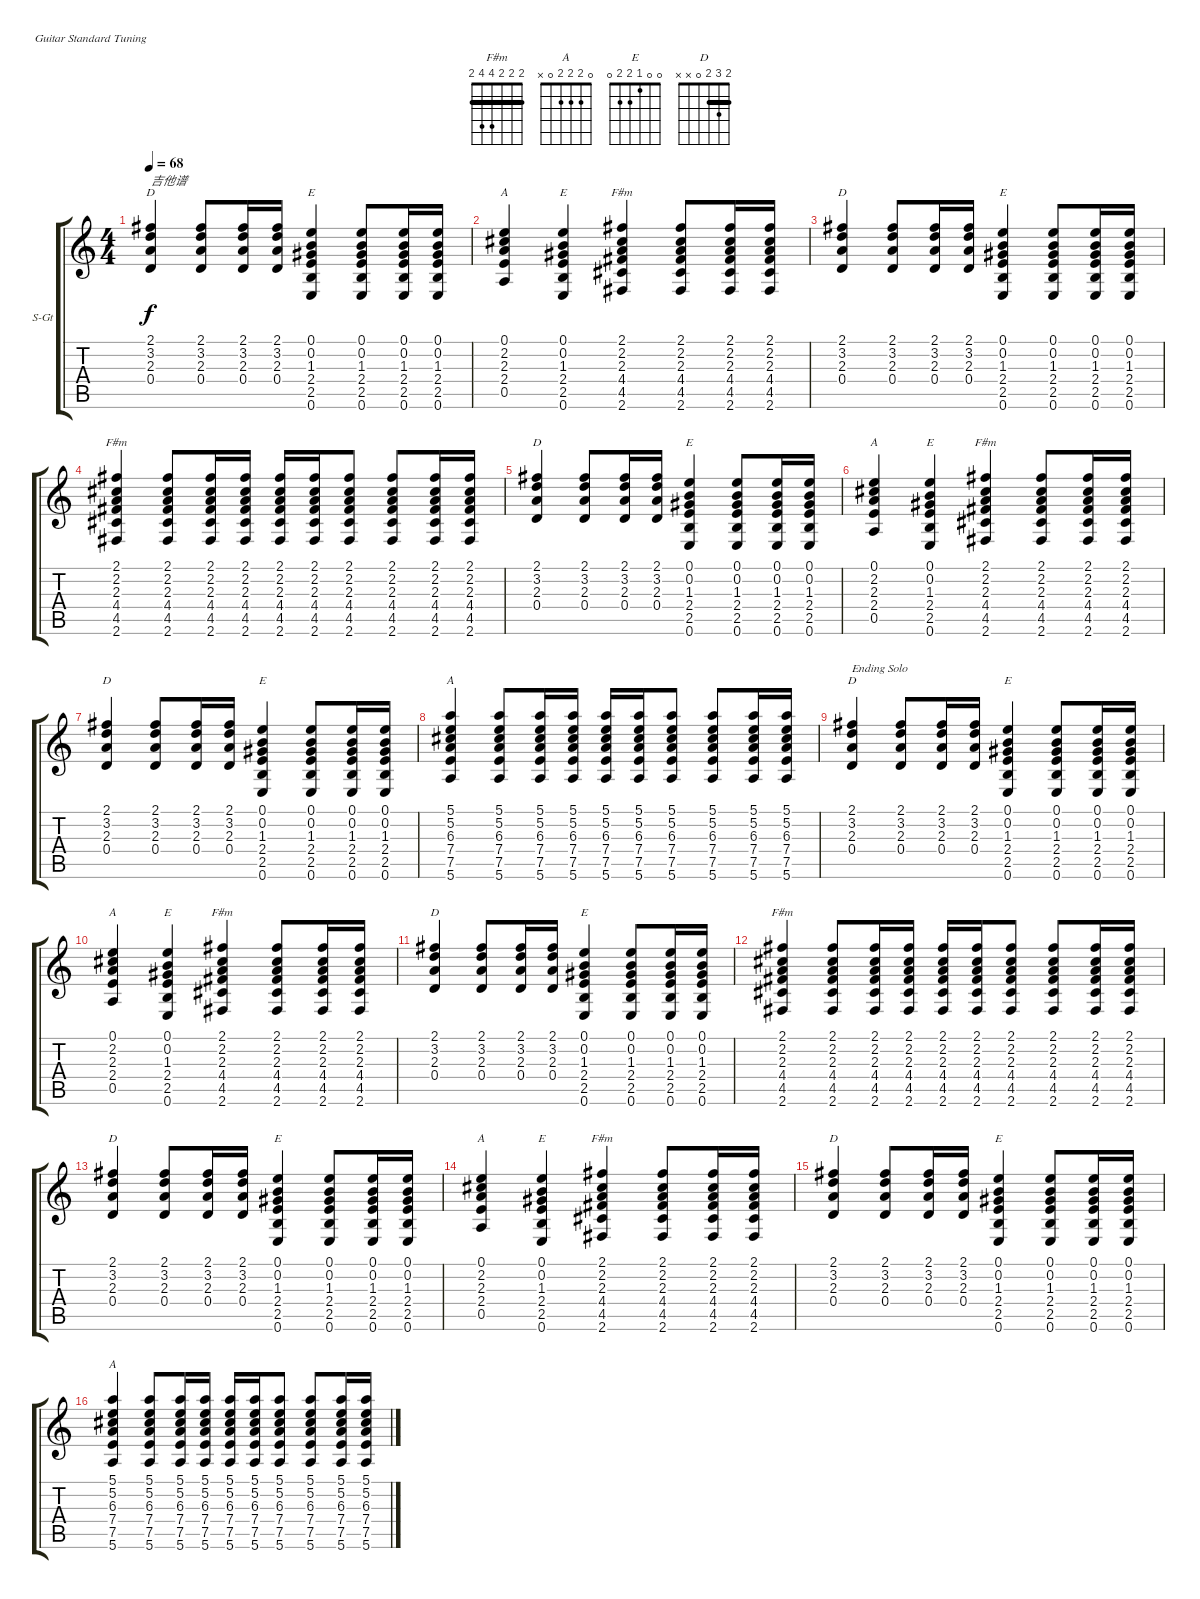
\bracketExtendMode groupsimilarinstruments
\firstSystemTrackNameOrientation horizontal
\otherSystemsTrackNameOrientation horizontal
\track ("节奏—黄家驹" "S-Gt") {instrument acousticguitarsteel}
\staff {score tabs}
\tuning (E4 B3 G3 D3 A2 E2)
\chord ("F#m" 2 2 2 4 4 2) {showfingering false barre (2 2 2)}
\chord ("A" 5 5 6 7 7 5) {firstfret 5 showfingering false barre (5 5)}
\chord ("E" 0 0 1 2 2 0) {showfingering false}
\chord ("D" 2 3 2 0 x x) {showfingering false barre 2}
\chord ("A" 0 2 2 2 0 x) {showfingering false}
\ts (4 4)
\tempo 68
\clef g2
\ks c
(2.1 3.2 2.3 0.4).4{ch "D" txt "吉他谱" dy f} (2.1 3.2 2.3 0.4).8 (2.1 3.2 2.3 0.4).16 (2.1 3.2 2.3 0.4).16 (0.1 0.2 1.3 2.4 2.5 0.6).4{ch "E"} (0.1 0.2 1.3 2.4 2.5 0.6).8 (0.1 0.2 1.3 2.4 2.5 0.6).16 (0.1 0.2 1.3 2.4 2.5 0.6).16 |
(0.1 2.2 2.3 2.4 0.5).4{ch "A"} (0.1 0.2 1.3 2.4 2.5 0.6).4{ch "E"} (2.1 2.2 2.3 4.4 4.5 2.6).4{ch "F#m"} (2.1 2.2 2.3 4.4 4.5 2.6).8 (2.1 2.2 2.3 4.4 4.5 2.6).16 (2.1 2.2 2.3 4.4 4.5 2.6).16 |
(2.1 3.2 2.3 0.4).4{ch "D"} (2.1 3.2 2.3 0.4).8 (2.1 3.2 2.3 0.4).16 (2.1 3.2 2.3 0.4).16 (0.1 0.2 1.3 2.4 2.5 0.6).4{ch "E"} (0.1 0.2 1.3 2.4 2.5 0.6).8 (0.1 0.2 1.3 2.4 2.5 0.6).16 (0.1 0.2 1.3 2.4 2.5 0.6).16 |
(2.1 2.2 2.3 4.4 4.5 2.6).4{ch "F#m"} (2.1 2.2 2.3 4.4 4.5 2.6).8 (2.1 2.2 2.3 4.4 4.5 2.6).16 (2.1 2.2 2.3 4.4 4.5 2.6).16 (2.1 2.2 2.3 4.4 4.5 2.6).16 (2.1 2.2 2.3 4.4 4.5 2.6).16 (2.1 2.2 2.3 4.4 4.5 2.6).8 (2.1 2.2 2.3 4.4 4.5 2.6).8 (2.1 2.2 2.3 4.4 4.5 2.6).16 (2.1 2.2 2.3 4.4 4.5 2.6).16 |
(2.1 3.2 2.3 0.4).4{ch "D"} (2.1 3.2 2.3 0.4).8 (2.1 3.2 2.3 0.4).16 (2.1 3.2 2.3 0.4).16 (0.1 0.2 1.3 2.4 2.5 0.6).4{ch "E"} (0.1 0.2 1.3 2.4 2.5 0.6).8 (0.1 0.2 1.3 2.4 2.5 0.6).16 (0.1 0.2 1.3 2.4 2.5 0.6).16 |
(0.1 2.2 2.3 2.4 0.5).4{ch "A"} (0.1 0.2 1.3 2.4 2.5 0.6).4{ch "E"} (2.1 2.2 2.3 4.4 4.5 2.6).4{ch "F#m"} (2.1 2.2 2.3 4.4 4.5 2.6).8 (2.1 2.2 2.3 4.4 4.5 2.6).16 (2.1 2.2 2.3 4.4 4.5 2.6).16 |
(2.1 3.2 2.3 0.4).4{ch "D"} (2.1 3.2 2.3 0.4).8 (2.1 3.2 2.3 0.4).16 (2.1 3.2 2.3 0.4).16 (0.1 0.2 1.3 2.4 2.5 0.6).4{ch "E"} (0.1 0.2 1.3 2.4 2.5 0.6).8 (0.1 0.2 1.3 2.4 2.5 0.6).16 (0.1 0.2 1.3 2.4 2.5 0.6).16 |
(5.1 5.2 6.3 7.4 7.5 5.6).4{ch "A"} (5.1 5.2 6.3 7.4 7.5 5.6).8 (5.1 5.2 6.3 7.4 7.5 5.6).16 (5.1 5.2 6.3 7.4 7.5 5.6).16 (5.1 5.2 6.3 7.4 7.5 5.6).16 (5.1 5.2 6.3 7.4 7.5 5.6).16 (5.1 5.2 6.3 7.4 7.5 5.6).8 (5.1 5.2 6.3 7.4 7.5 5.6).8 (5.1 5.2 6.3 7.4 7.5 5.6).16 (5.1 5.2 6.3 7.4 7.5 5.6).16 |
(2.1 3.2 2.3 0.4).4{ch "D" txt "Ending Solo"} (2.1 3.2 2.3 0.4).8 (2.1 3.2 2.3 0.4).16 (2.1 3.2 2.3 0.4).16 (0.1 0.2 1.3 2.4 2.5 0.6).4{ch "E"} (0.1 0.2 1.3 2.4 2.5 0.6).8 (0.1 0.2 1.3 2.4 2.5 0.6).16 (0.1 0.2 1.3 2.4 2.5 0.6).16 |
(0.1 2.2 2.3 2.4 0.5).4{ch "A"} (0.1 0.2 1.3 2.4 2.5 0.6).4{ch "E"} (2.1 2.2 2.3 4.4 4.5 2.6).4{ch "F#m"} (2.1 2.2 2.3 4.4 4.5 2.6).8 (2.1 2.2 2.3 4.4 4.5 2.6).16 (2.1 2.2 2.3 4.4 4.5 2.6).16 |
(2.1 3.2 2.3 0.4).4{ch "D"} (2.1 3.2 2.3 0.4).8 (2.1 3.2 2.3 0.4).16 (2.1 3.2 2.3 0.4).16 (0.1 0.2 1.3 2.4 2.5 0.6).4{ch "E"} (0.1 0.2 1.3 2.4 2.5 0.6).8 (0.1 0.2 1.3 2.4 2.5 0.6).16 (0.1 0.2 1.3 2.4 2.5 0.6).16 |
(2.1 2.2 2.3 4.4 4.5 2.6).4{ch "F#m"} (2.1 2.2 2.3 4.4 4.5 2.6).8 (2.1 2.2 2.3 4.4 4.5 2.6).16 (2.1 2.2 2.3 4.4 4.5 2.6).16 (2.1 2.2 2.3 4.4 4.5 2.6).16 (2.1 2.2 2.3 4.4 4.5 2.6).16 (2.1 2.2 2.3 4.4 4.5 2.6).8 (2.1 2.2 2.3 4.4 4.5 2.6).8 (2.1 2.2 2.3 4.4 4.5 2.6).16 (2.1 2.2 2.3 4.4 4.5 2.6).16 |
(2.1 3.2 2.3 0.4).4{ch "D"} (2.1 3.2 2.3 0.4).8 (2.1 3.2 2.3 0.4).16 (2.1 3.2 2.3 0.4).16 (0.1 0.2 1.3 2.4 2.5 0.6).4{ch "E"} (0.1 0.2 1.3 2.4 2.5 0.6).8 (0.1 0.2 1.3 2.4 2.5 0.6).16 (0.1 0.2 1.3 2.4 2.5 0.6).16 |
(0.1 2.2 2.3 2.4 0.5).4{ch "A"} (0.1 0.2 1.3 2.4 2.5 0.6).4{ch "E"} (2.1 2.2 2.3 4.4 4.5 2.6).4{ch "F#m"} (2.1 2.2 2.3 4.4 4.5 2.6).8 (2.1 2.2 2.3 4.4 4.5 2.6).16 (2.1 2.2 2.3 4.4 4.5 2.6).16 |
(2.1 3.2 2.3 0.4).4{ch "D"} (2.1 3.2 2.3 0.4).8 (2.1 3.2 2.3 0.4).16 (2.1 3.2 2.3 0.4).16 (0.1 0.2 1.3 2.4 2.5 0.6).4{ch "E"} (0.1 0.2 1.3 2.4 2.5 0.6).8 (0.1 0.2 1.3 2.4 2.5 0.6).16 (0.1 0.2 1.3 2.4 2.5 0.6).16 |
(5.1 5.2 6.3 7.4 7.5 5.6).4{ch "A"} (5.1 5.2 6.3 7.4 7.5 5.6).8 (5.1 5.2 6.3 7.4 7.5 5.6).16 (5.1 5.2 6.3 7.4 7.5 5.6).16 (5.1 5.2 6.3 7.4 7.5 5.6).16 (5.1 5.2 6.3 7.4 7.5 5.6).16 (5.1 5.2 6.3 7.4 7.5 5.6).8 (5.1 5.2 6.3 7.4 7.5 5.6).8 (5.1 5.2 6.3 7.4 7.5 5.6).16 (5.1 5.2 6.3 7.4 7.5 5.6).16
